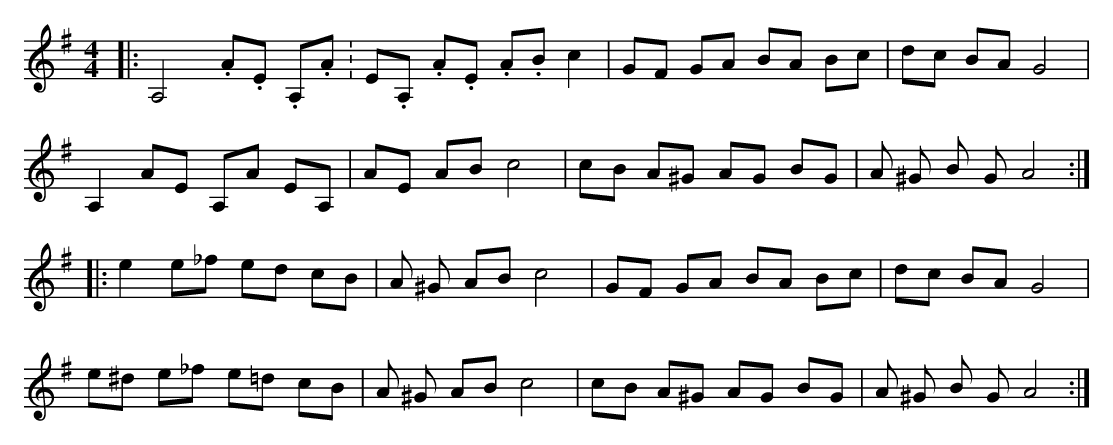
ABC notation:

X:1
M:4/4
K:Emin
|:A,4.A.E .A,.A.|E.A, .A.E .A.Bc2|GF GA BA Bc|dc BAG4|
A,2 AE A,A EA,|AE ABc4|cB A^G AG BG|A ^G B G A4:|
|:e2e_f ed cB|A ^G ABc4|GF GA BA Bc|dc BA G4|
e^d e_f e=d cB|A ^G ABc4|cB A^G AG BG|A ^G B G A4:|
